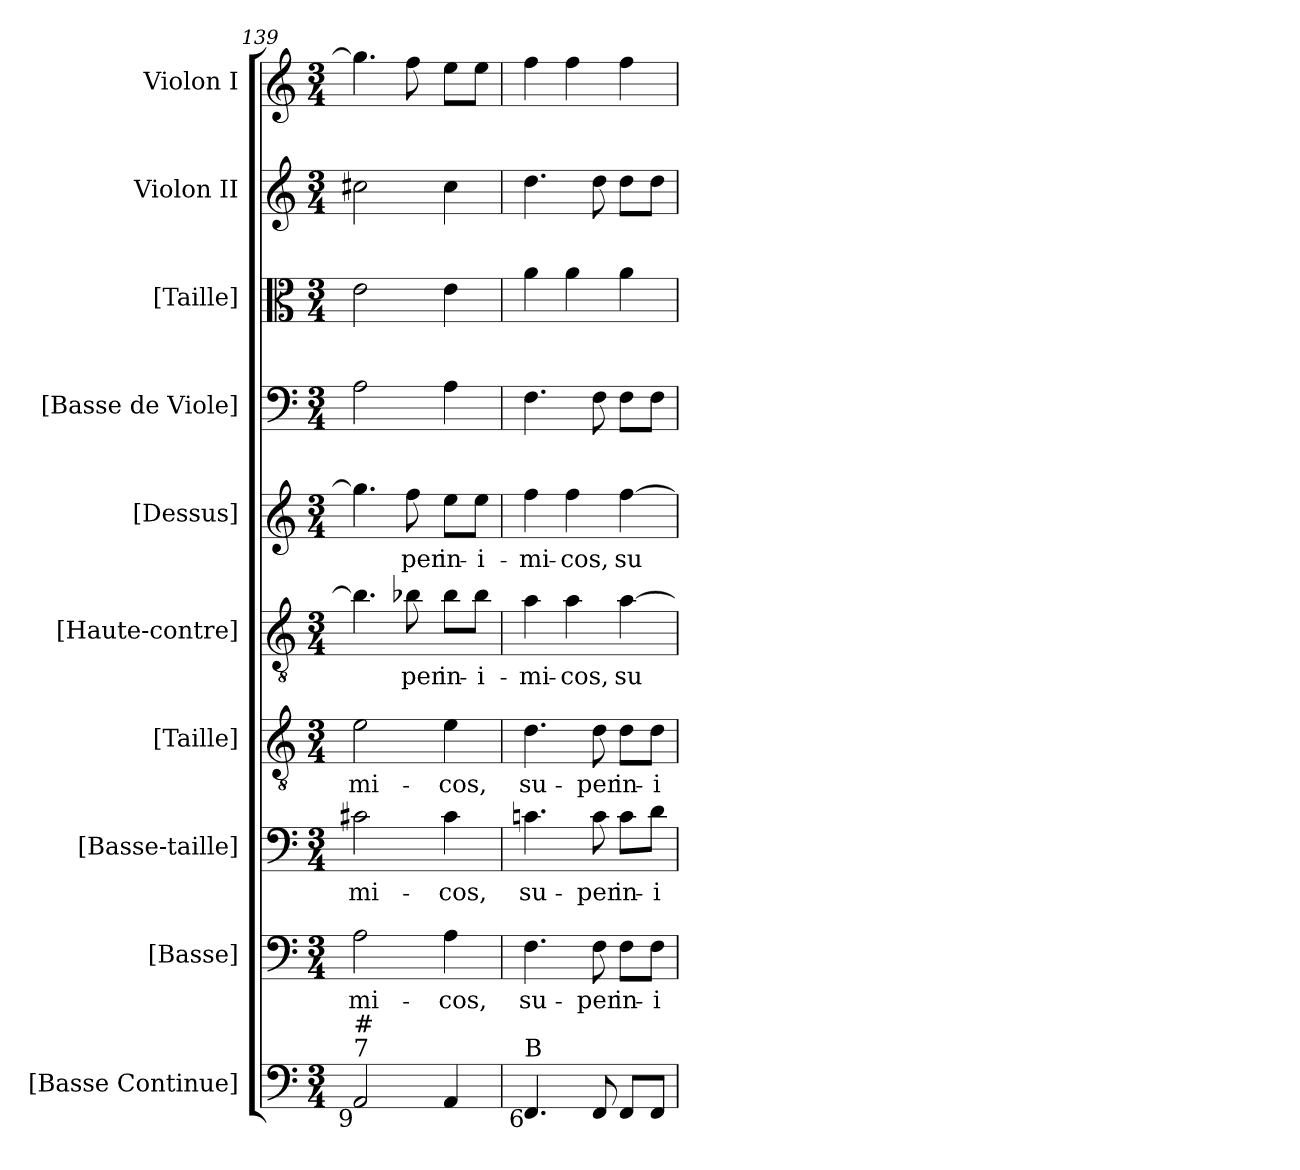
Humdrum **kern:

**kern	**kern	**text	**kern	**text	**kern	**text	**kern	**text	**kern	**text	**kern	**kern	**kern	**kern
*part10	*part9	*part9	*part8	*part8	*part7	*part7	*part6	*part6	*part5	*part5	*part4	*part3	*part2	*part1
*staff10	*staff9	*staff9	*staff8	*staff8	*staff7	*staff7	*staff6	*staff6	*staff5	*staff5	*staff4	*staff3	*staff2	*staff1
*I"[Basse Continue]	*I"[Basse]	*	*I"[Basse-taille]	*	*I"[Taille]	*	*I"[Haute-contre]	*	*I"[Dessus]	*	*I"[Basse de Viole]	*I"[Taille]	*I"Violon II	*I"Violon I
*I'B.c.	*I'B.	*	*I'B.t.	*	*I'T.	*	*I'H.C.	*	*I'D.	*	*	*	*I'Vln. II	*I'Vln. I
!!LO:PB:g=z
*clefF4	*clefF4	*	*clefF4	*	*clefGv2	*	*clefGv2	*	*clefG2	*	*clefF4	*clefC3	*clefG2	*clefG2
*	*	*	*	*	*ITrd7c12	*	*ITrd7c12	*	*	*	*	*	*	*
*k[]	*k[]	*	*k[]	*	*k[]	*	*k[]	*	*k[]	*	*k[]	*k[]	*k[]	*k[]
*M3/4	*M3/4	*	*M3/4	*	*M3/4	*	*M3/4	*	*M3/4	*	*M3/4	*M3/4	*M3/4	*M3/4
=139	=139	=139	=139	=139	=139	=139	=139	=139	=139	=139	=139	=139	=139	=139
!	!	!LO:LY:b:color=#000000	!	!	!	!	!	!	!	!	!	!	!	!
!	!	!	!	!LO:LY:b:color=#000000	!	!	!	!	!	!	!	!	!	!
!LO:TX:b:rj:t=9	!	!	!	!	!	!	!	!	!	!	!	!	!	!
!LO:TX:t=7	!	!	!	!	!	!	!	!	!	!	!	!	!	!
!LO:TX:t=#	!	!	!	!	!	!	!	!	!	!	!	!	!	!
!	!	!	!	!	!	!LO:LY:b:color=#000000	!	!	!	!	!	!	!	!
2AAi/	2Ai\	-mi-	2c#Xi\	-mi-	2Ei\	-mi-	4.B-i\]	.	4.ggi\]	.	2Ai\	2ei\	2cc#Xi\	4.ggi\]
!	!	!	!	!	!	!	!	!LO:LY:b:color=#000000	!	!	!	!	!	!
!	!	!	!	!	!	!	!	!	!	!LO:LY:b:color=#000000	!	!	!	!
.	.	.	.	.	.	.	8B-Xi\	-per	8ffi\	-per	.	.	.	8ffi\
!	!	!LO:LY:b:color=#000000	!	!	!	!	!	!	!	!	!	!	!	!
!	!	!	!	!LO:LY:b:color=#000000	!	!	!	!	!	!	!	!	!	!
!	!	!	!	!	!	!LO:LY:b:color=#000000	!	!	!	!	!	!	!	!
!	!	!	!	!	!	!	!	!LO:LY:b:color=#000000	!	!	!	!	!	!
!	!	!	!	!	!	!	!	!	!	!LO:LY:b:color=#000000	!	!	!	!
4AAi/	4Ai\	-cos,	4c#i\	-cos,	4Ei\	-cos,	8B-i\L	in-	8eei\L	in-	4Ai\	4ei\	4cc#i\	8eei\L
!	!	!	!	!	!	!	!	!LO:LY:b:color=#000000	!	!	!	!	!	!
!	!	!	!	!	!	!	!	!	!	!LO:LY:b:color=#000000	!	!	!	!
.	.	.	.	.	.	.	8B-i\J	-i-	8eei\J	-i-	.	.	.	8eei\J
=140	=140	=140	=140	=140	=140	=140	=140	=140	=140	=140	=140	=140	=140	=140
!	!	!LO:LY:b:color=#000000	!	!	!	!	!	!	!	!	!	!	!	!
!	!	!	!	!LO:LY:b:color=#000000	!	!	!	!	!	!	!	!	!	!
!	!	!	!	!	!	!LO:LY:b:color=#000000	!	!	!	!	!	!	!	!
!	!	!	!	!	!	!	!	!LO:LY:b:color=#000000	!	!	!	!	!	!
!LO:TX:b:rj:t=6	!	!	!	!	!	!	!	!	!	!	!	!	!	!
!LO:TX:t=B	!	!	!	!	!	!	!	!	!	!	!	!	!	!
!	!	!	!	!	!	!	!	!	!	!LO:LY:b:color=#000000	!	!	!	!
4.FFi/	4.Fi\	su-	4.cni\	su-	4.Di\	su-	4Ai\	-mi-	4ffi\	-mi-	4.Fi\	4ai\	4.ddi\	4ffi\
!	!	!	!	!	!	!	!	!LO:LY:b:color=#000000	!	!	!	!	!	!
!	!	!	!	!	!	!	!	!	!	!LO:LY:b:color=#000000	!	!	!	!
.	.	.	.	.	.	.	4Ai\	-cos,	4ffi\	-cos,	.	4ai\	.	4ffi\
!	!	!LO:LY:b:color=#000000	!	!	!	!	!	!	!	!	!	!	!	!
!	!	!	!	!LO:LY:b:color=#000000	!	!	!	!	!	!	!	!	!	!
!	!	!	!	!	!	!LO:LY:b:color=#000000	!	!	!	!	!	!	!	!
8FFi/	8Fi\	-per	8ci\	-per	8Di\	-per	.	.	.	.	8Fi\	.	8ddi\	.
!	!	!LO:LY:b:color=#000000	!	!	!	!	!	!	!	!	!	!	!	!
!	!	!	!	!LO:LY:b:color=#000000	!	!	!	!	!	!	!	!	!	!
!	!	!	!	!	!	!LO:LY:b:color=#000000	!	!	!	!	!	!	!	!
!	!	!	!	!	!	!	!	!LO:LY:b:color=#000000	!	!	!	!	!	!
!	!	!	!	!	!	!	!	!	!	!LO:LY:b:color=#000000	!	!	!	!
8FFi/L	8Fi\L	in-	8ci\L	in-	8Di\L	in-	[4Ai\	su-	[4ffi\	su-	8Fi\L	4ai\	8ddi\L	4ffi\
!	!	!LO:LY:b:color=#000000	!	!	!	!	!	!	!	!	!	!	!	!
!	!	!	!	!LO:LY:b:color=#000000	!	!	!	!	!	!	!	!	!	!
!	!	!	!	!	!	!LO:LY:b:color=#000000	!	!	!	!	!	!	!	!
8FFi/J	8Fi\J	-i-	8di\J	-i-	8Di\J	-i-	.	.	.	.	8Fi\J	.	8ddi\J	.
=	=	=	=	=	=	=	=	=	=	=	=	=	=	=
*-	*-	*-	*-	*-	*-	*-	*-	*-	*-	*-	*-	*-	*-	*-
